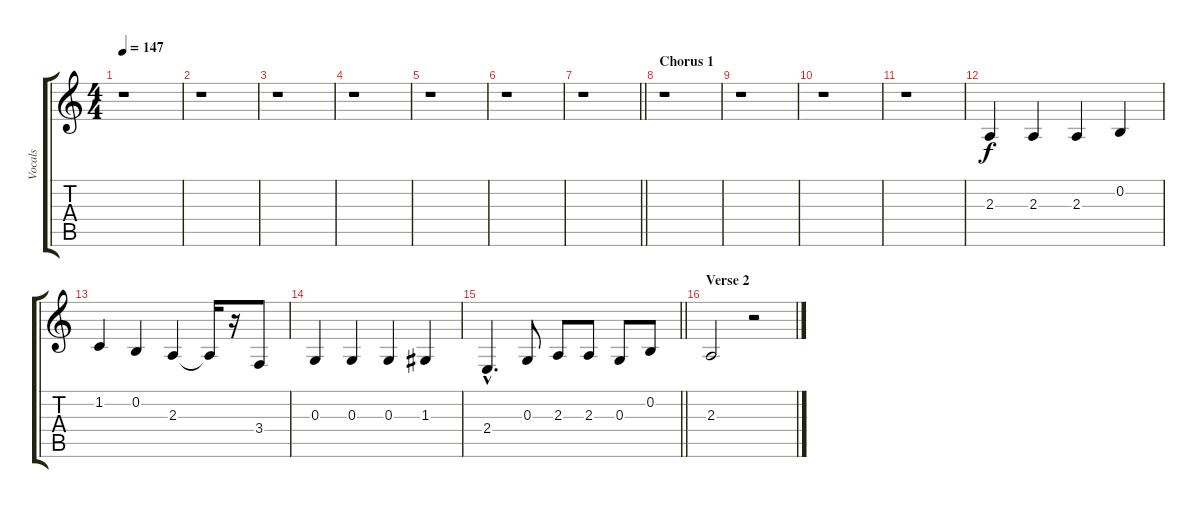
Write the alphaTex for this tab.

\track ("Vocals" "Vocals") {instrument altosax}
\staff {score tabs}
\tuning (E4 B3 G3 D3 A2 E2) {hide}
\ts (4 4)
\tempo 147
\clef g2
\ks aminor
r.1{dy f} |
r.1 |
r.1 |
r.1 |
r.1 |
r.1 |
\barLineRight lightlight
r.1 |
\section ("" "Chorus 1")
r.1 |
r.1 |
r.1 |
r.1 |
2.3.4 2.3.4 2.3.4 0.2.4 |
1.2.4 0.2.4 2.3.4 2.3{t}.16 r.16 3.4.8 |
0.3.4 0.3.4 0.3.4 1.3.4 |
\barLineRight lightlight
2.4{hac}.4{d} 0.3.8 2.3.8 2.3.8 0.3.8 0.2.8 |
\section ("" "Verse 2")
2.3.2 r.2
